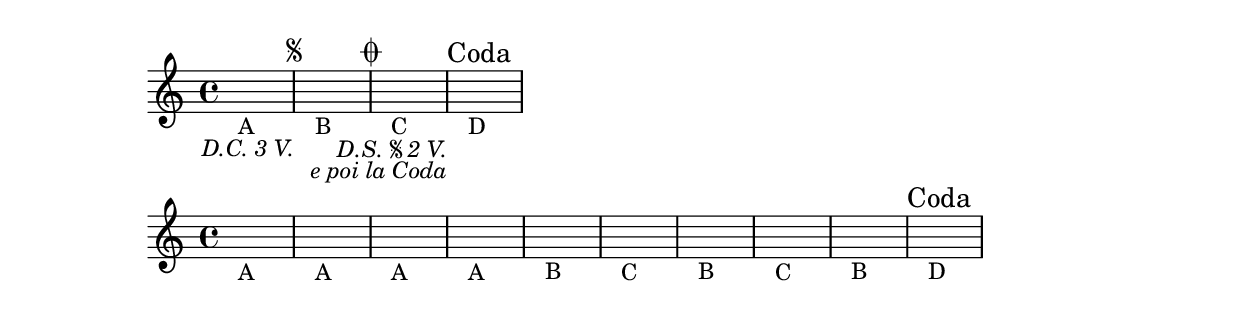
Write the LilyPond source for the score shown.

\version "2.23.6"

#(ly:set-option 'warning-as-error #t)

\header {
  texidoc="When a @emph{D.C.} or @emph{D.S.} instruction is to be
performed more than once, the default @code{dalSegnoTextFormatter}
includes the count in the instruction.  In this case, the @emph{D.C.}
instruction should indicate returning thrice and the @emph{D.S.}
instruction should indicate returning twice."
}

piece = \new Voice \fixed c' {
  \repeat segno 4 {
    s1_"A"
  }
  \repeat segno 3 {
    s1_"B"
    \alternative {
      \volta 1,2 s1_"C"
      \volta 3 <>
    }
  }
  \sectionLabel "Coda"
  s1_"D"
}

\score { \piece }
\score { \unfoldRepeats \piece }
